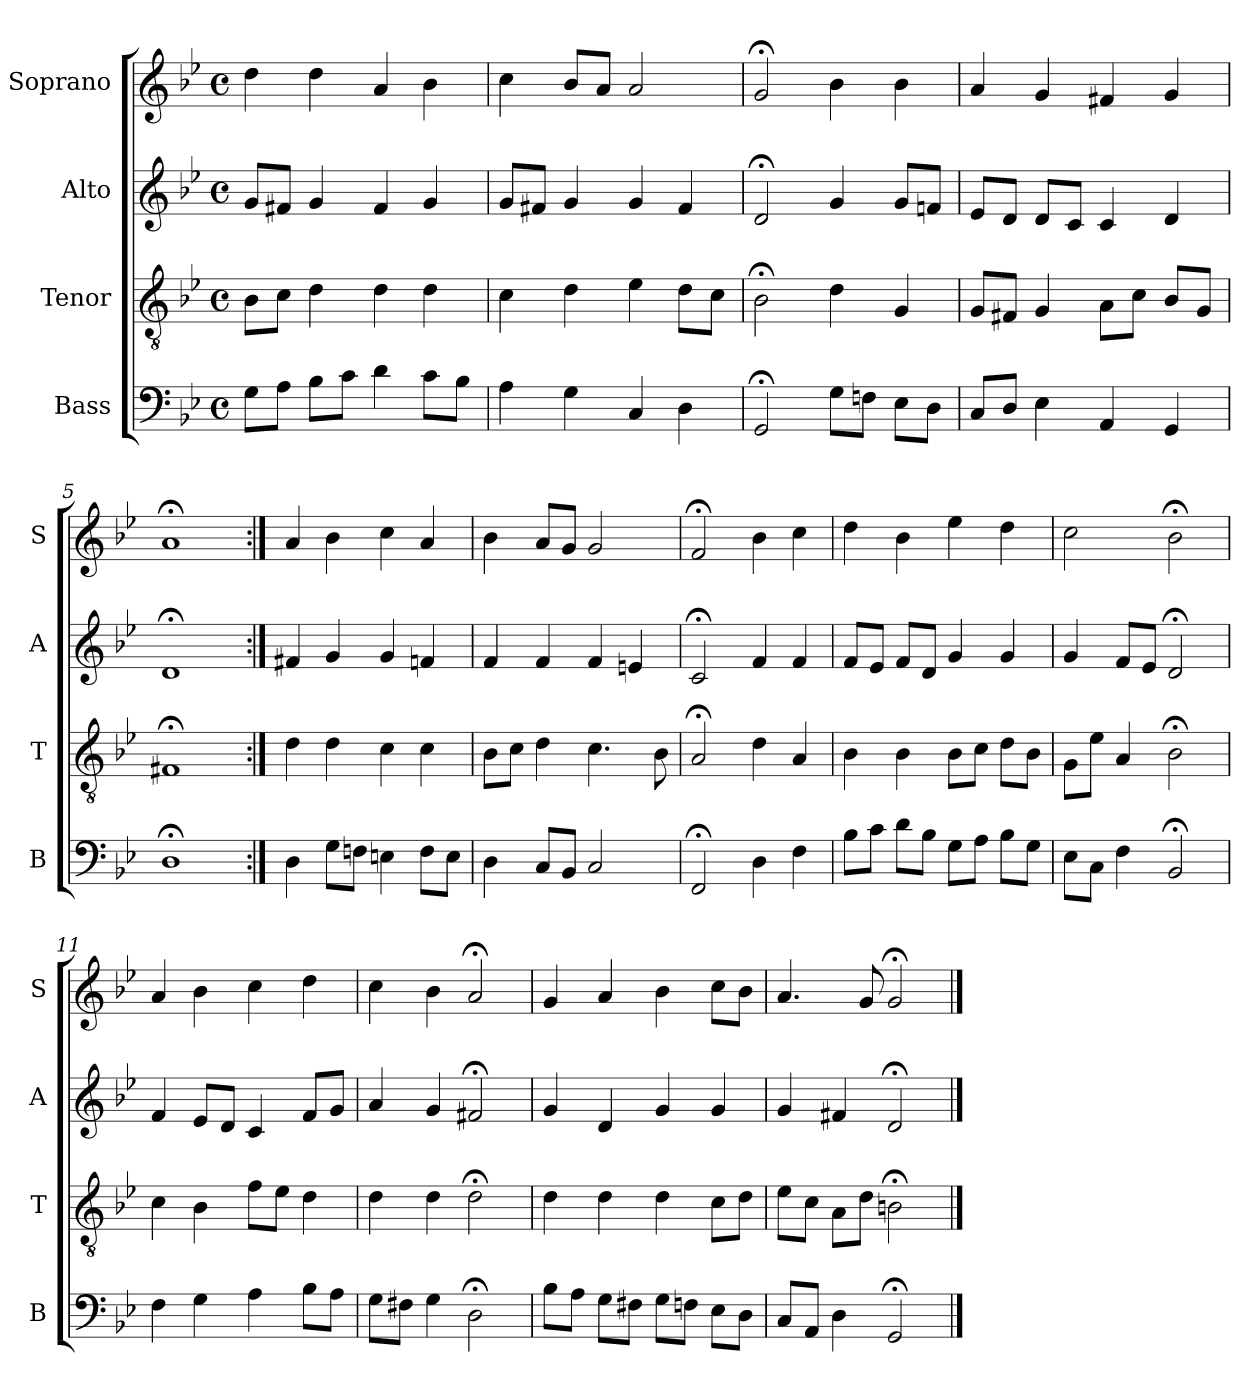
**kern	**kern	**kern	**kern
*part4	*part3	*part2	*part1
*staff4	*staff3	*staff2	*staff1
*I"Bass	*I"Tenor	*I"Alto	*I"Soprano
*I'B	*I'T	*I'A	*I'S
*clefF4	*clefGv2	*clefG2	*clefG2
*k[b-e-]	*k[b-e-]	*k[b-e-]	*k[b-e-]
*g:	*g:	*g:	*g:
*M4/4	*M4/4	*M4/4	*M4/4
*met(c)	*met(c)	*met(c)	*met(c)
*MM100	*MM100	*MM100	*MM100
=1	=1	=1	=1
8GL	8B-L	8gL	4dd
8AJ	8cJ	8f#XJ	.
8B-L	4d	4g	4dd
8cJ	.	.	.
4d	4d	4f#	4a
8cL	4d	4g	4b-
8B-J	.	.	.
=2	=2	=2	=2
4A	4c	8gL	4cc
.	.	8f#XJ	.
4G	4d	4g	8b-L
.	.	.	8aJ
4C	4e-	4g	2a
4D	8dL	4f#	.
.	8cJ	.	.
=3	=3	=3	=3
2GG;<	2B-;<	2d;<	2g;<
8GL	4d	4g	4b-
8FnJ	.	.	.
8E-L	4G	8gL	4b-
8DJ	.	8fnJ	.
=4	=4	=4	=4
8CL	8GL	8e-L	4a
8DJ	8F#XJ	8dJ	.
4E-	4G	8dL	4g
.	.	8cJ	.
4AA	8AL	4c	4f#X
.	8cJ	.	.
4GG	8B-L	4d	4g
.	8GJ	.	.
=5	=5	=5	=5
1D;<	1F#X;<	1d;<	1a;<
=6:|!	=6:|!	=6:|!	=6:|!
4D	4d	4f#X	4a
8GL	4d	4g	4b-
8FnJ	.	.	.
4En	4c	4g	4cc
8FL	4c	4fn	4a
8EJ	.	.	.
=7	=7	=7	=7
4D	8B-L	4f	4b-
.	8cJ	.	.
8CL	4d	4f	8aL
8BB-J	.	.	8gJ
2C	4.c	4f	2g
.	.	4en	.
.	8B-	.	.
=8	=8	=8	=8
2FF;<	2A;<	2c;<	2f;<
4D	4d	4f	4b-
4Fi	4Ai	4f	4cc
=9	=9	=9	=9
8B-iL	4B-i	8fL	4dd
8cJ	.	8e-J	.
8dL	4B-	8fL	4b-
8B-J	.	8dJ	.
8GL	8B-L	4g	4ee-
8AJ	8cJ	.	.
8B-L	8dL	4g	4dd
8GJ	8B-J	.	.
=10	=10	=10	=10
8E-L	8GL	4g	2cc
8CJ	8e-J	.	.
4F	4A	8fL	.
.	.	8e-J	.
2BB-;<	2B-;<	2d;<	2b-;<
=11	=11	=11	=11
4F	4c	4f	4a
4G	4B-	8e-L	4b-
.	.	8dJ	.
4A	8fL	4c	4cc
.	8e-J	.	.
8B-L	4d	8fL	4dd
8AJ	.	8gJ	.
=12	=12	=12	=12
8GL	4d	4a	4cc
8F#XJ	.	.	.
4G	4d	4g	4b-
2D;<	2d;<	2f#X;<	2a;<
=13	=13	=13	=13
8B-L	4d	4g	4g
8AJ	.	.	.
8GL	4d	4d	4a
8F#XJ	.	.	.
8GL	4d	4g	4b-
8FnJ	.	.	.
8E-L	8cL	4g	8ccL
8DJ	8dJ	.	8b-J
=14	=14	=14	=14
8CL	8e-L	4g	4.a
8AAJ	8cJ	.	.
4D	8AL	4f#X	.
.	8dJ	.	8g
2GG;<	2Bn;<	2d;<	2g;<
==	==	==	==
*-	*-	*-	*-
